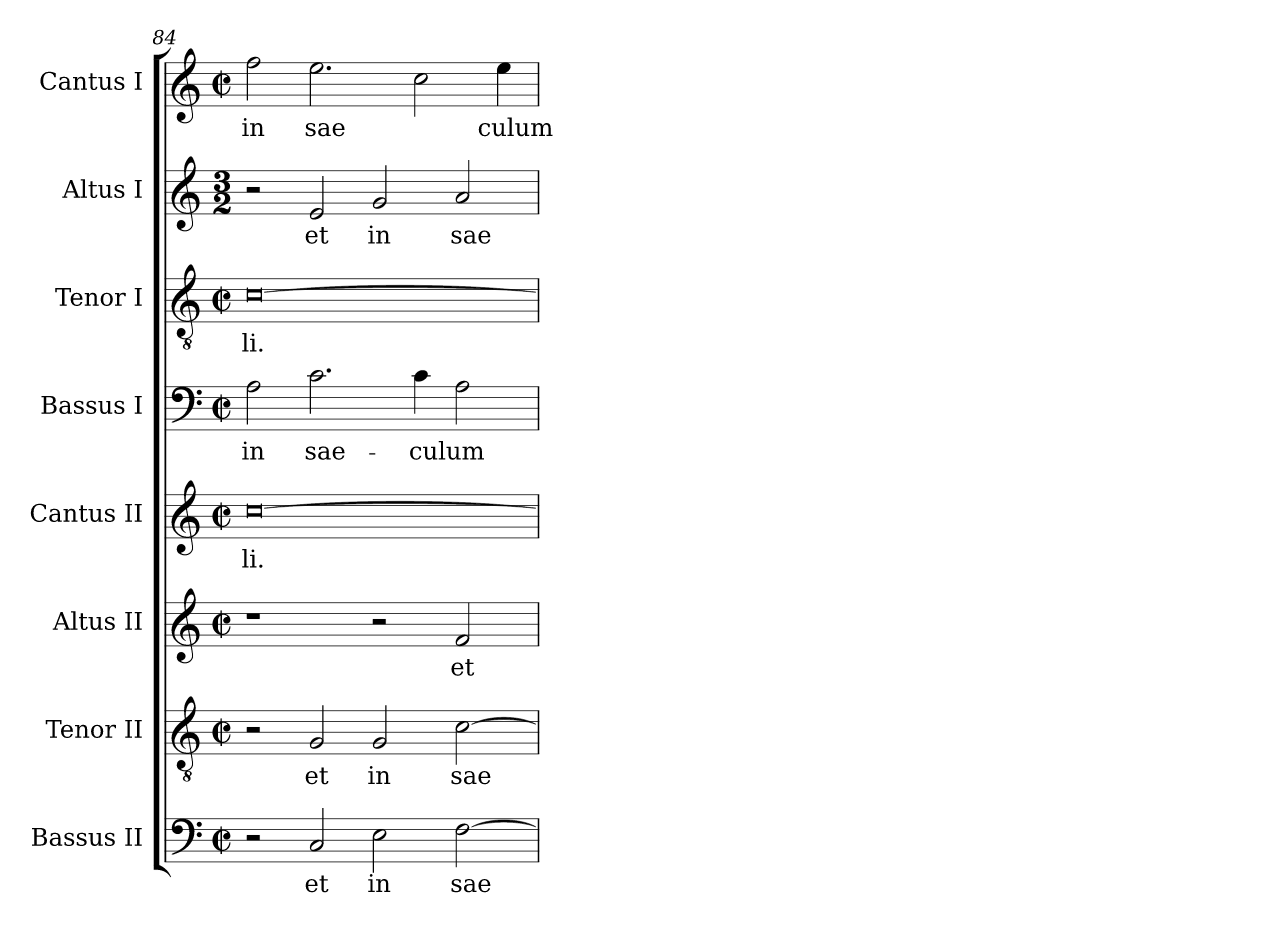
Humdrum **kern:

**kern	**text	**kern	**text	**kern	**text	**kern	**text	**kern	**text	**kern	**text	**kern	**text	**kern	**text
*part8	*part8	*part7	*part7	*part6	*part6	*part5	*part5	*part4	*part4	*part3	*part3	*part2	*part2	*part1	*part1
*staff8	*staff8	*staff7	*staff7	*staff6	*staff6	*staff5	*staff5	*staff4	*staff4	*staff3	*staff3	*staff2	*staff2	*staff1	*staff1
*I"Bassus II	*	*I"Tenor II	*	*I"Altus II	*	*I"Cantus II	*	*I"Bassus I	*	*I"Tenor I	*	*I"Altus I	*	*I"Cantus I	*
*clefF4	*	*clefGv2	*	*clefG2	*	*clefG2	*	*clefF4	*	*clefGv2	*	*clefG2	*	*clefG2	*
*M2/2	*	*M2/2	*	*M2/2	*	*M2/2	*	*M2/2	*	*M2/2	*	*M3/2	*	*M2/2	*
*met(c|)	*	*met(c|)	*	*met(c|)	*	*met(c|)	*	*met(c|)	*	*met(c|)	*	*	*	*met(c|)	*
=84	=84	=84	=84	=84	=84	=84	=84	=84	=84	=84	=84	=84	=84	=84	=84
!	!	!	!	!	!	!	!LO:LY:b:cj	!	!LO:LY:b:cj	!	!LO:LY:b:cj	!	!	!	!LO:LY:b:cj
2r	.	2r	.	1r	.	[>0cc	-li.	2A\	in	[>0c	-li.	2r	.	2ff\	in
!	!LO:LY:b:cj	!	!LO:LY:b:cj	!	!	!	!	!	!LO:LY:b:cj	!	!	!	!LO:LY:b:cj	!	!LO:LY:b:cj
2C/	et	2G/	et	.	.	.	.	2.c\	sae-	.	.	2e/	et	2.ee\	sae
!	!LO:LY:b:cj	!	!LO:LY:b:cj	!	!	!	!	!	!	!	!	!	!LO:LY:b:cj	!	!
2E\	in	2G/	in	2r	.	.	.	.	.	.	.	2g/	in	.	.
!	!	!	!	!	!	!	!	!	!LO:LY:b	!	!	!	!	!	!
.	.	.	.	.	.	.	.	4c\	-culum	.	.	.	.	2cc\	.
!	!LO:LY:b	!	!LO:LY:b	!	!LO:LY:b:cj	!	!	!	!	!	!	!	!LO:LY:b:cj	!	!
[>2F\	sae	[>2c\	sae	2f/	et	.	.	2A\	.	.	.	2a/	sae	.	.
!	!	!	!	!	!	!	!	!	!	!	!	!	!	!	!LO:LY:b
.	.	.	.	.	.	.	.	.	.	.	.	.	.	4ee\	culum
=	=	=	=	=	=	=	=	=	=	=	=	=	=	=	=
*-	*-	*-	*-	*-	*-	*-	*-	*-	*-	*-	*-	*-	*-	*-	*-
